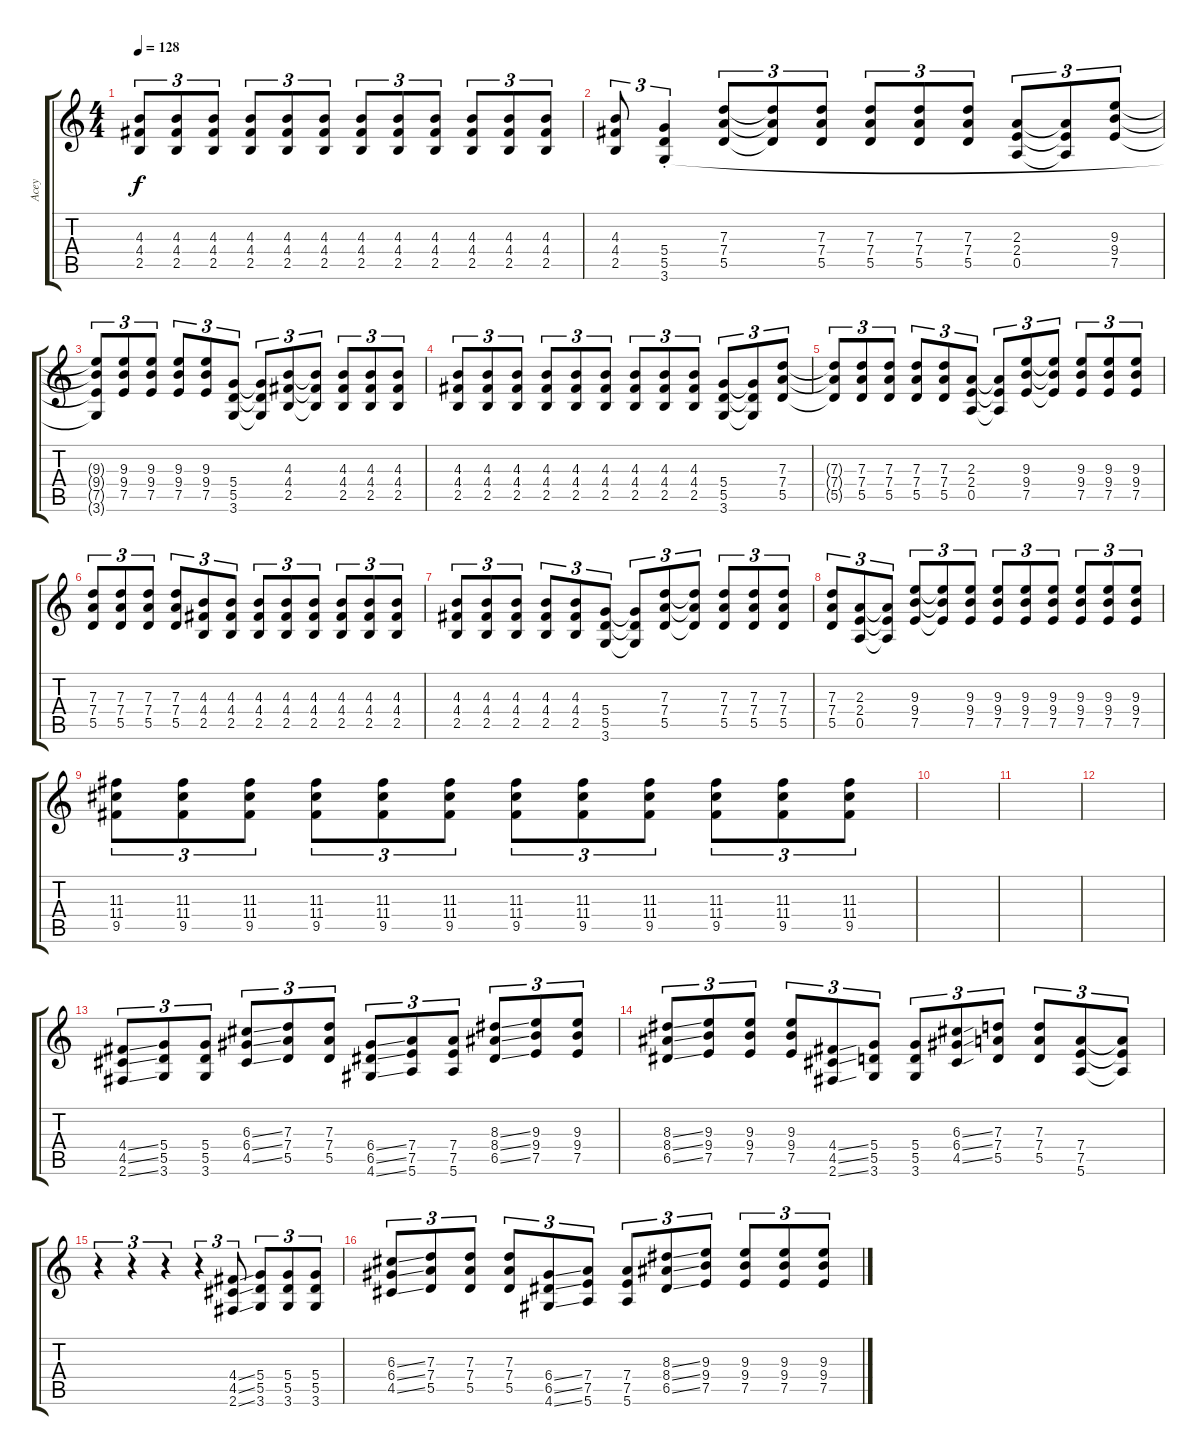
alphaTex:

\track ("Acey" "Acey") {instrument overdrivenguitar}
\staff {score tabs}
\tuning (E4 B3 G3 D3 A2 E2) {hide}
\ts (4 4)
\tempo 128
\clef g2
\ks c
(4.3 4.4 2.5).8{tu (3 2) dy f} (4.3 4.4 2.5).8{tu (3 2)} (4.3 4.4 2.5).8{tu (3 2)} (4.3 4.4 2.5).8{tu (3 2)} (4.3 4.4 2.5).8{tu (3 2)} (4.3 4.4 2.5).8{tu (3 2)} (4.3 4.4 2.5).8{tu (3 2)} (4.3 4.4 2.5).8{tu (3 2)} (4.3 4.4 2.5).8{tu (3 2)} (4.3 4.4 2.5).8{tu (3 2)} (4.3 4.4 2.5).8{tu (3 2)} (4.3 4.4 2.5).8{tu (3 2)} |
(4.3 4.4 2.5).8{tu (3 2)} (5.4 5.5 3.6{st}).4{tu (3 2)} (7.3 7.4 5.5).8{tu (3 2)} (7.3{t} 7.4{t} 5.5{t}).8{tu (3 2)} (7.3 7.4 5.5).8{tu (3 2)} (7.3 7.4 5.5).8{tu (3 2)} (7.3 7.4 5.5).8{tu (3 2)} (7.3 7.4 5.5).8{tu (3 2)} (2.3 2.4 0.5).8{tu (3 2)} (2.3{t} 2.4{t} 0.5{t}).8{tu (3 2)} (9.3 9.4 7.5).8{tu (3 2)} |
(9.3{t} 9.4{t} 7.5{t} 3.6{t}).8{tu (3 2)} (9.3 9.4 7.5).8{tu (3 2)} (9.3 9.4 7.5).8{tu (3 2)} (9.3 9.4 7.5).8{tu (3 2)} (9.3 9.4 7.5).8{tu (3 2)} (5.4 5.5 3.6).8{tu (3 2)} (5.4{t} 5.5{t} 3.6{t}).8{tu (3 2)} (4.3 4.4 2.5).8{tu (3 2)} (4.3{t} 4.4{t} 2.5{t}).8{tu (3 2)} (4.3 4.4 2.5).8{tu (3 2)} (4.3 4.4 2.5).8{tu (3 2)} (4.3 4.4 2.5).8{tu (3 2)} |
(4.3 4.4 2.5).8{tu (3 2)} (4.3 4.4 2.5).8{tu (3 2)} (4.3 4.4 2.5).8{tu (3 2)} (4.3 4.4 2.5).8{tu (3 2)} (4.3 4.4 2.5).8{tu (3 2)} (4.3 4.4 2.5).8{tu (3 2)} (4.3 4.4 2.5).8{tu (3 2)} (4.3 4.4 2.5).8{tu (3 2)} (4.3 4.4 2.5).8{tu (3 2)} (5.4 5.5 3.6).8{tu (3 2)} (5.4{t} 5.5{t} 3.6{t}).8{tu (3 2)} (7.3 7.4 5.5).8{tu (3 2)} |
(7.3{t} 7.4{t} 5.5{t}).8{tu (3 2)} (7.3 7.4 5.5).8{tu (3 2)} (7.3 7.4 5.5).8{tu (3 2)} (7.3 7.4 5.5).8{tu (3 2)} (7.3 7.4 5.5).8{tu (3 2)} (2.3 2.4 0.5).8{tu (3 2)} (2.3{t} 2.4{t} 0.5{t}).8{tu (3 2)} (9.3 9.4 7.5).8{tu (3 2)} (9.3{t} 9.4{t} 7.5{t}).8{tu (3 2)} (9.3 9.4 7.5).8{tu (3 2)} (9.3 9.4 7.5).8{tu (3 2)} (9.3 9.4 7.5).8{tu (3 2)} |
(7.3 7.4 5.5).8{tu (3 2)} (7.3 7.4 5.5).8{tu (3 2)} (7.3 7.4 5.5).8{tu (3 2)} (7.3 7.4 5.5).8{tu (3 2)} (4.3 4.4 2.5).8{tu (3 2)} (4.3 4.4 2.5).8{tu (3 2)} (4.3 4.4 2.5).8{tu (3 2)} (4.3 4.4 2.5).8{tu (3 2)} (4.3 4.4 2.5).8{tu (3 2)} (4.3 4.4 2.5).8{tu (3 2)} (4.3 4.4 2.5).8{tu (3 2)} (4.3 4.4 2.5).8{tu (3 2)} |
(4.3 4.4 2.5).8{tu (3 2)} (4.3 4.4 2.5).8{tu (3 2)} (4.3 4.4 2.5).8{tu (3 2)} (4.3 4.4 2.5).8{tu (3 2)} (4.3 4.4 2.5).8{tu (3 2)} (5.4 5.5 3.6).8{tu (3 2)} (5.4{t} 5.5{t} 3.6{t}).8{tu (3 2)} (7.3 7.4 5.5).8{tu (3 2)} (7.3{t} 7.4{t} 5.5{t}).8{tu (3 2)} (7.3 7.4 5.5).8{tu (3 2)} (7.3 7.4 5.5).8{tu (3 2)} (7.3 7.4 5.5).8{tu (3 2)} |
(7.3 7.4 5.5).8{tu (3 2)} (2.3 2.4 0.5).8{tu (3 2)} (2.3{t} 2.4{t} 0.5{t}).8{tu (3 2)} (9.3 9.4 7.5).8{tu (3 2)} (9.3{t} 9.4{t} 7.5{t}).8{tu (3 2)} (9.3 9.4 7.5).8{tu (3 2)} (9.3 9.4 7.5).8{tu (3 2)} (9.3 9.4 7.5).8{tu (3 2)} (9.3 9.4 7.5).8{tu (3 2)} (9.3 9.4 7.5).8{tu (3 2)} (9.3 9.4 7.5).8{tu (3 2)} (9.3 9.4 7.5).8{tu (3 2)} |
(11.3 11.4 9.5).8{tu (3 2)} (11.3 11.4 9.5).8{tu (3 2)} (11.3 11.4 9.5).8{tu (3 2)} (11.3 11.4 9.5).8{tu (3 2)} (11.3 11.4 9.5).8{tu (3 2)} (11.3 11.4 9.5).8{tu (3 2)} (11.3 11.4 9.5).8{tu (3 2)} (11.3 11.4 9.5).8{tu (3 2)} (11.3 11.4 9.5).8{tu (3 2)} (11.3 11.4 9.5).8{tu (3 2)} (11.3 11.4 9.5).8{tu (3 2)} (11.3 11.4 9.5).8{tu (3 2)} |
|
|
|
(4.4{ss} 4.5{ss} 2.6{ss}).8{tu (3 2)} (5.4 5.5 3.6).8{tu (3 2)} (5.4 5.5 3.6).8{tu (3 2)} (6.3{ss} 6.4{ss} 4.5{ss}).8{tu (3 2)} (7.3 7.4 5.5).8{tu (3 2)} (7.3 7.4 5.5).8{tu (3 2)} (6.4{ss} 6.5{ss} 4.6{ss}).8{tu (3 2)} (7.4 7.5 5.6).8{tu (3 2)} (7.4 7.5 5.6).8{tu (3 2)} (8.3{ss} 8.4{ss} 6.5{ss}).8{tu (3 2)} (9.3 9.4 7.5).8{tu (3 2)} (9.3 9.4 7.5).8{tu (3 2)} |
(8.3{ss} 8.4{ss} 6.5{ss}).8{tu (3 2)} (9.3 9.4 7.5).8{tu (3 2)} (9.3 9.4 7.5).8{tu (3 2)} (9.3 9.4 7.5).8{tu (3 2)} (4.4{ss} 4.5{ss} 2.6{ss}).8{tu (3 2)} (5.4 5.5 3.6).8{tu (3 2)} (5.4 5.5 3.6).8{tu (3 2)} (6.3{ss} 6.4{ss} 4.5{ss}).8{tu (3 2)} (7.3 7.4 5.5).8{tu (3 2)} (7.3 7.4 5.5).8{tu (3 2)} (7.4 7.5 5.6).8{tu (3 2)} (7.4{t} 7.5{t} 5.6{t}).8{tu (3 2)} |
r.4{tu (3 2)} r.4{tu (3 2)} r.4{tu (3 2)} r.4{tu (3 2)} (4.4{ss} 4.5{ss} 2.6{ss}).8{tu (3 2)} (5.4 5.5 3.6).8{tu (3 2)} (5.4 5.5 3.6).8{tu (3 2)} (5.4 5.5 3.6).8{tu (3 2)} |
(6.3{ss} 6.4{ss} 4.5{ss}).8{tu (3 2)} (7.3 7.4 5.5).8{tu (3 2)} (7.3 7.4 5.5).8{tu (3 2)} (7.3 7.4 5.5).8{tu (3 2)} (6.4{ss} 6.5{ss} 4.6{ss}).8{tu (3 2)} (7.4 7.5 5.6).8{tu (3 2)} (7.4 7.5 5.6).8{tu (3 2)} (8.3{ss} 8.4{ss} 6.5{ss}).8{tu (3 2)} (9.3 9.4 7.5).8{tu (3 2)} (9.3 9.4 7.5).8{tu (3 2)} (9.3 9.4 7.5).8{tu (3 2)} (9.3 9.4 7.5).8{tu (3 2)}
